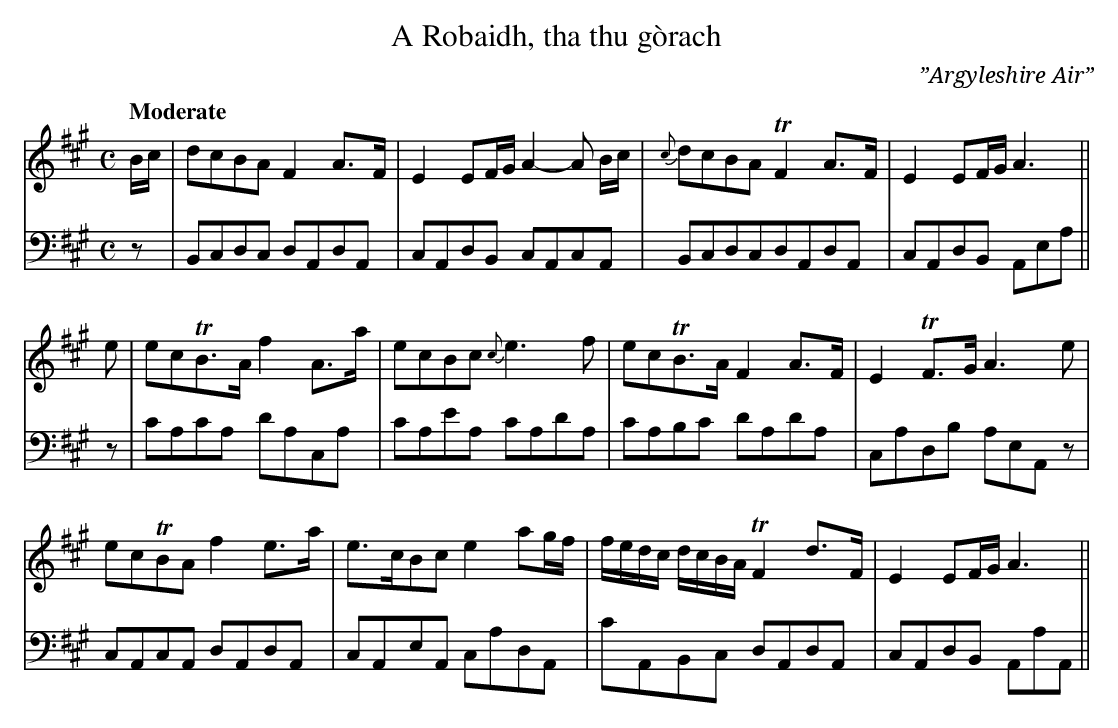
X:1
T:Robaidh, tha thu gòrach, A
M:C
L:1/8
Q:"Moderate"
O:”Argyleshire Air”
K:A
V:1
B/c/|dcBA F2 A>F|E2 EF/G/ A2-A B/c/|{c}dcBA TF2 A>F|E2 EF/G/ A3||
e|ecTB>A f2 A>a|ecBc {c}e3f|ecTB>A F2 A>F|E2 TF>G A3e|
ecTBA f2 e>a|e>cBc e2 ag/f/|f/e/d/c/ d/c/B/A/ TF2 d>F|E2 EF/G/ A3||
V:2 clef = bass
z|B,,C,D,C, D,A,,D,A,,|C,A,,D,B,, C,A,,C,A,,|B,,C,D,C,D,A,,D,A,,|C,A,,D,B,, A,,E,A,||
z|CA,CA, DA,C,A,|CA,EA, CA,DA,|CA,B,C DA,DA,|C,A,D,B, A,E,A,,z|
C,A,,C,A,, D,A,,D,A,,|C,A,,E,A,, C,A,D,A,,|CA,,B,,C, D,A,,D,A,,|C,A,,D,B,, A,,A,A,,||
